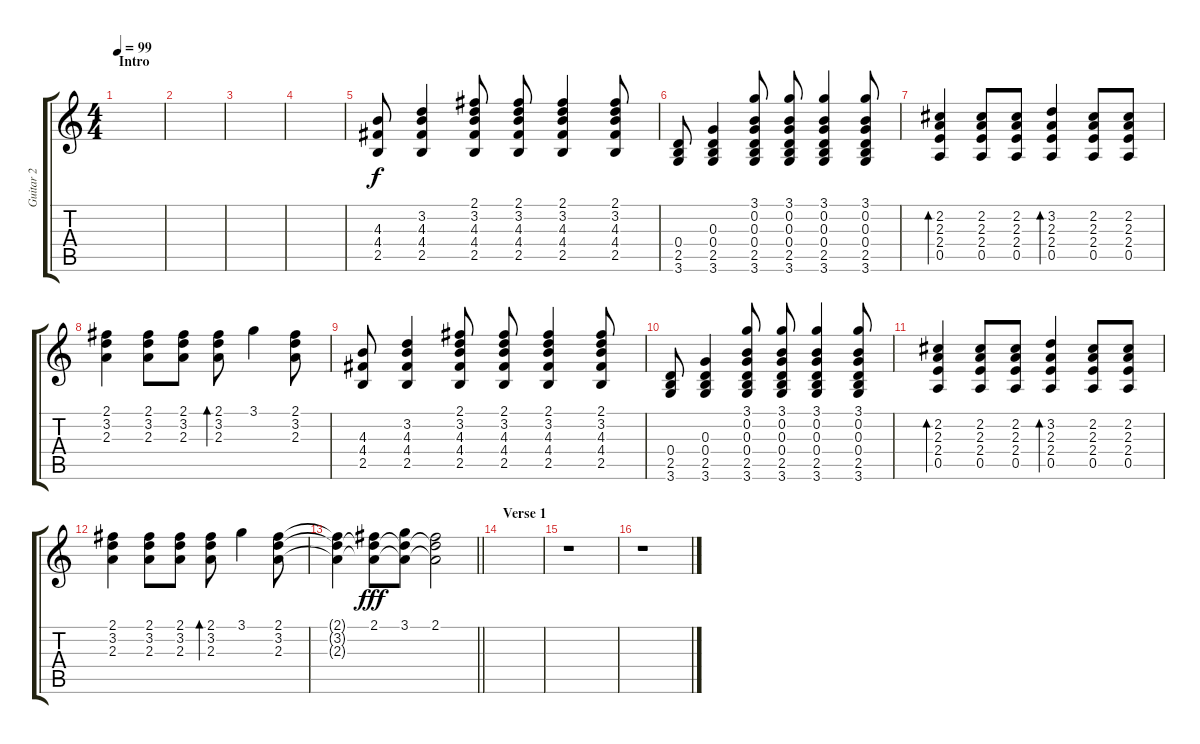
\track ("Guitar 2" "Guitar 2") {instrument acousticguitarnylon}
\staff {score tabs}
\tuning (E4 B3 G3 D3 A2 E2) {hide}
\ts (4 4)
\section ("" "Intro")
\tempo 99
\clef g2
\ks c
|
|
|
|
(4.3 4.4 2.5).8 (3.2 4.3 4.4 2.5).4 (2.1 3.2 4.3 4.4 2.5).8 (2.1 3.2 4.3 4.4 2.5).8 (2.1 3.2 4.3 4.4 2.5).4 (2.1 3.2 4.3 4.4 2.5).8 |
(0.4 2.5 3.6).8 (0.3 0.4 2.5 3.6).4 (3.1 0.2 0.3 0.4 2.5 3.6).8 (3.1 0.2 0.3 0.4 2.5 3.6).8 (3.1 0.2 0.3 0.4 2.5 3.6).4 (3.1 0.2 0.3 0.4 2.5 3.6).8 |
(2.2 2.3 2.4 0.5).4{bd 120} (2.2 2.3 2.4 0.5).8 (2.2 2.3 2.4 0.5).8 (3.2 2.3 2.4 0.5).4{bd 120} (2.2 2.3 2.4 0.5).8 (2.2 2.3 2.4 0.5).8 |
(2.1 3.2 2.3).4 (2.1 3.2 2.3).8 (2.1 3.2 2.3).8 (2.1 3.2 2.3).8{bd 120} 3.1.4 (2.1 3.2 2.3).8 |
(4.3 4.4 2.5).8 (3.2 4.3 4.4 2.5).4 (2.1 3.2 4.3 4.4 2.5).8 (2.1 3.2 4.3 4.4 2.5).8 (2.1 3.2 4.3 4.4 2.5).4 (2.1 3.2 4.3 4.4 2.5).8 |
(0.4 2.5 3.6).8 (0.3 0.4 2.5 3.6).4 (3.1 0.2 0.3 0.4 2.5 3.6).8 (3.1 0.2 0.3 0.4 2.5 3.6).8 (3.1 0.2 0.3 0.4 2.5 3.6).4 (3.1 0.2 0.3 0.4 2.5 3.6).8 |
(2.2 2.3 2.4 0.5).4{bd 120} (2.2 2.3 2.4 0.5).8 (2.2 2.3 2.4 0.5).8 (3.2 2.3 2.4 0.5).4{bd 120} (2.2 2.3 2.4 0.5).8 (2.2 2.3 2.4 0.5).8 |
(2.1 3.2 2.3).4 (2.1 3.2 2.3).8 (2.1 3.2 2.3).8 (2.1 3.2 2.3).8{bd 120} 3.1.4 (2.1 3.2 2.3).8 |
\barLineRight lightlight
(2.1{t} 3.2{t} 2.3{t}).4 (2.1 3.2{t} 2.3{t}).8{dy fff} (3.1 3.2{t} 2.3{t}).8 (2.1 3.2{t} 2.3{t}).2 |
\section ("" "Verse 1")
|
r.1 |
r.1
